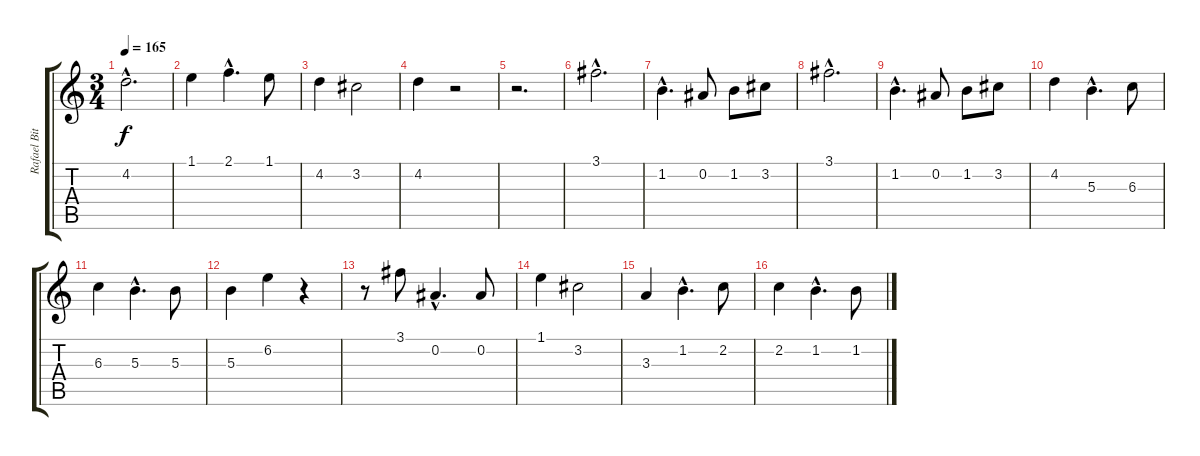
\track ("Rafael Bittencourt" "Rafael Bit") {instrument distortionguitar}
\staff {score tabs}
\tuning (Eb4 Bb3 Gb3 Db3 Ab2 Eb2) {hide}
\ts (3 4)
\tempo 165
\clef g2
\ks c
4.2{hac}.2{d dy f} |
1.1.4 2.1{hac}.4{d} 1.1.8 |
4.2.4 3.2.2 |
4.2.4 r.2 |
r.2{d} |
3.1{hac}.2{d} |
1.2{hac}.4{d} 0.2.8 1.2.8 3.2.8 |
3.1{hac}.2{d} |
1.2{hac}.4{d} 0.2.8 1.2.8 3.2.8 |
4.2.4 5.3{hac}.4{d} 6.3.8 |
6.3.4 5.3{hac}.4{d} 5.3.8 |
5.3.4 6.2.4 r.4 |
r.8 3.1.8 0.2{hac}.4{d} 0.2.8 |
1.1.4 3.2.2 |
3.3.4 1.2{hac}.4{d} 2.2.8 |
2.2.4 1.2{hac}.4{d} 1.2.8
